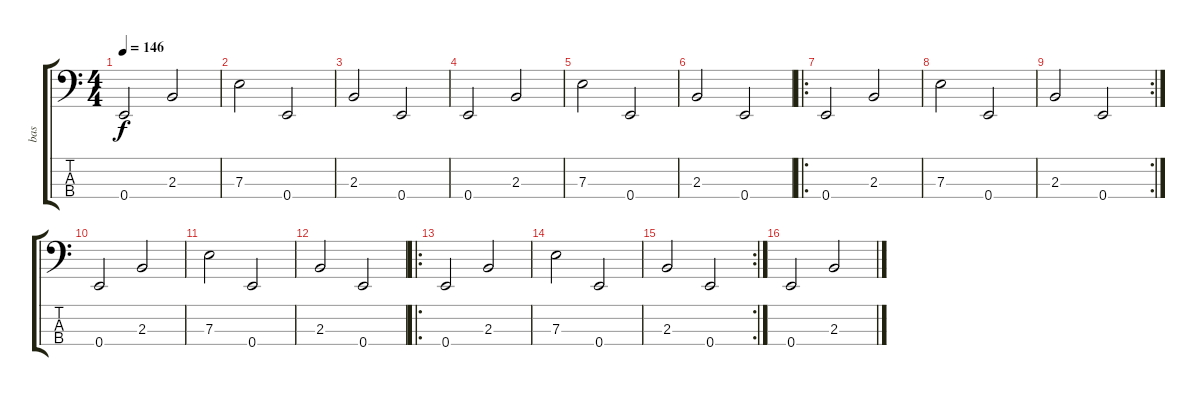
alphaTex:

\track ("bas" "bas") {instrument fretlessbass}
\staff {score tabs}
\tuning (G2 D2 A1 E1) {hide}
\ts (4 4)
\tempo 146
\clef f4
\ks c
0.4.2{dy f} 2.3.2 |
7.3.2 0.4.2 |
2.3.2 0.4.2 |
0.4.2 2.3.2 |
7.3.2 0.4.2 |
2.3.2 0.4.2 |
\ro
0.4.2 2.3.2 |
7.3.2 0.4.2 |
\rc 2
2.3.2 0.4.2 |
0.4.2 2.3.2 |
7.3.2 0.4.2 |
2.3.2 0.4.2 |
\ro
0.4.2 2.3.2 |
7.3.2 0.4.2 |
\rc 2
2.3.2 0.4.2 |
0.4.2 2.3.2
